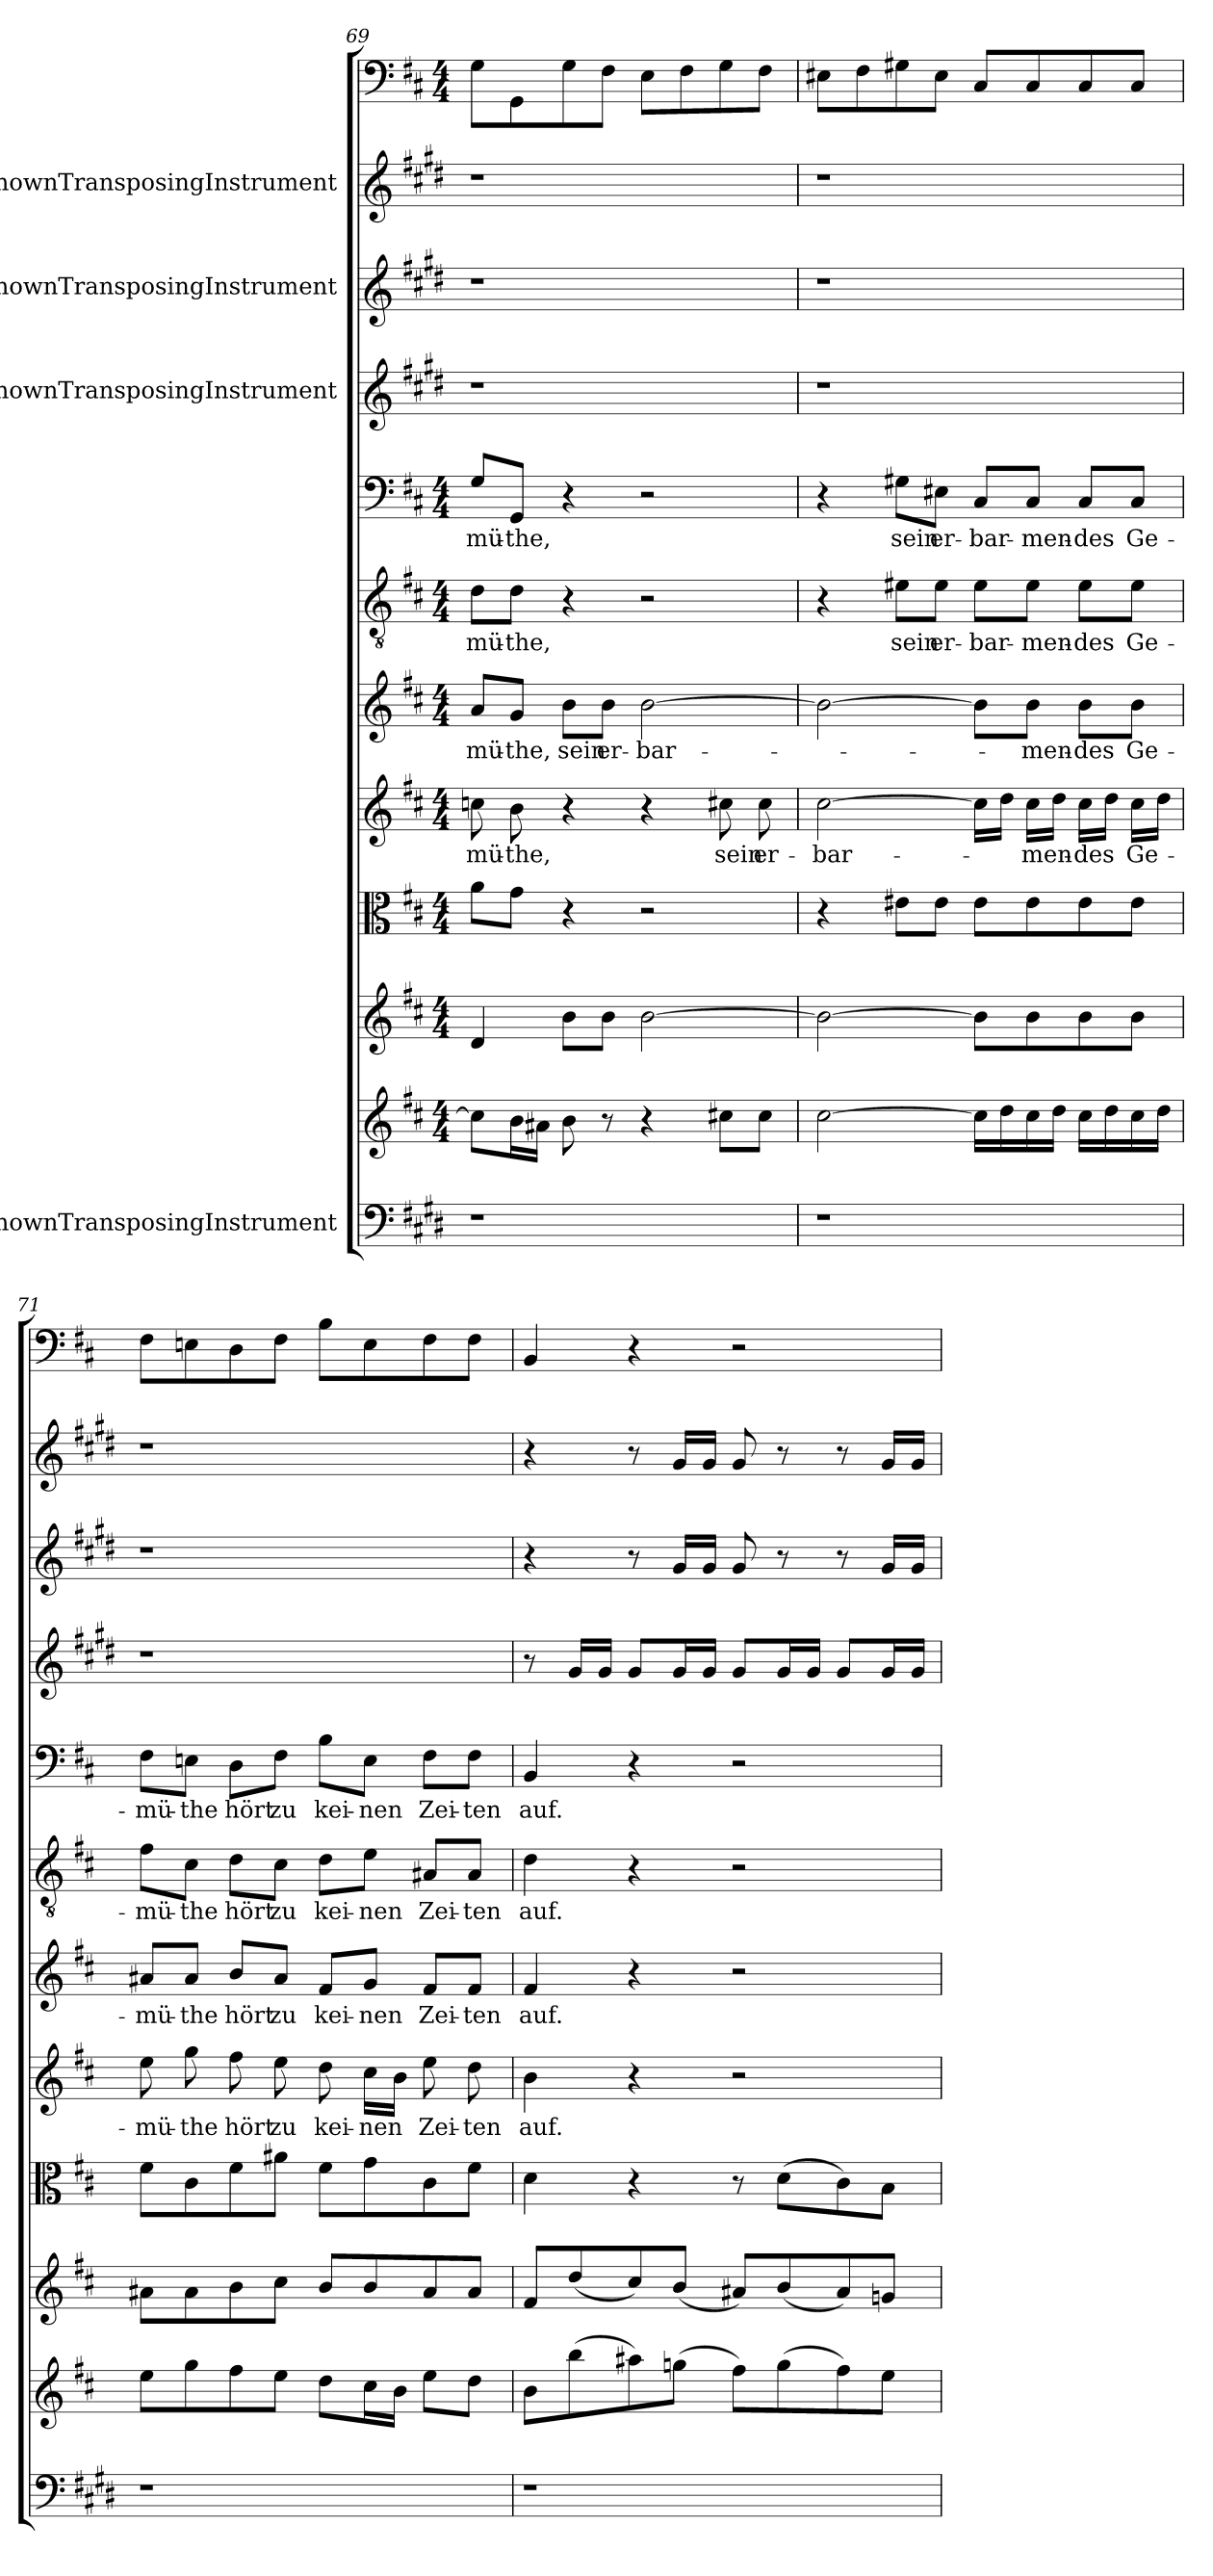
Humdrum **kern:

**kern	**kern	**kern	**kern	**kern	**text	**kern	**text	**kern	**text	**kern	**text	**kern	**kern	**kern	**kern
*part12	*part11	*part10	*part9	*part8	*part8	*part7	*part7	*part6	*part6	*part5	*part5	*part4	*part3	*part2	*part1
*staff12	*staff11	*staff10	*staff9	*staff8	*staff8	*staff7	*staff7	*staff6	*staff6	*staff5	*staff5	*staff4	*staff3	*staff2	*staff1
*I"UnknownTransposingInstrument	*	*	*	*	*	*	*	*	*	*	*	*I"UnknownTransposingInstrument	*I"UnknownTransposingInstrument	*I"UnknownTransposingInstrument	*
*clefF4	*clefG2	*clefG2	*clefC3	*clefG2	*	*clefG2	*	*clefGv2	*	*clefF4	*	*clefG2	*clefG2	*clefG2	*clefF4
*ITrd1c2	*	*	*	*	*	*	*	*	*	*	*	*ITrd1c2	*ITrd1c2	*ITrd1c2	*
*k[f#c#]	*k[f#c#]	*k[f#c#]	*k[f#c#]	*k[f#c#]	*	*k[f#c#]	*	*k[f#c#]	*	*k[f#c#]	*	*k[f#c#]	*k[f#c#]	*k[f#c#]	*k[f#c#]
*	*M4/4	*M4/4	*M4/4	*M4/4	*	*M4/4	*	*M4/4	*	*M4/4	*	*	*	*	*M4/4
=69	=69	=69	=69	=69	=69	=69	=69	=69	=69	=69	=69	=69	=69	=69	=69
1r	8cc\L]	4d/	8a\L	8ccn\	-mü-	8a/L	-mü-	8d\L	-mü-	8G/L	-mü-	1r	1r	1r	8G\L
.	16b\L	.	8g\J	8b\	-the,	8g/J	-the,	8d\J	-the,	8GG/J	-the,	.	.	.	8GG\
.	16a#X\JJ	.	.	.	.	.	.	.	.	.	.	.	.	.	.
.	8b\	8b\L	4r	4r	.	8b\L	sein	4r	.	4r	.	.	.	.	8G\
.	8r	8b\J	.	.	.	8b\J	er-	.	.	.	.	.	.	.	8F#\J
.	4r	[2b\	2r	4r	.	[2b\	-bar-	2r	.	2r	.	.	.	.	8E\L
.	.	.	.	.	.	.	.	.	.	.	.	.	.	.	8F#\
.	8cc#X\L	.	.	8cc#X\	sein	.	.	.	.	.	.	.	.	.	8G\
.	8cc#\J	.	.	8cc#\	er-	.	.	.	.	.	.	.	.	.	8F#\J
=70	=70	=70	=70	=70	=70	=70	=70	=70	=70	=70	=70	=70	=70	=70	=70
1r	[2cc#\	2b\_	4r	[2cc#\	-bar-	2b\_	.	4r	.	4r	.	1r	1r	1r	8E#X\L
.	.	.	.	.	.	.	.	.	.	.	.	.	.	.	8F#\
.	.	.	8e#X\L	.	.	.	.	8e#X\L	sein	8G#X\L	sein	.	.	.	8G#X\
.	.	.	8e#\J	.	.	.	.	8e#\J	er-	8E#X\J	er-	.	.	.	8E#\J
.	16cc#\LL]	8b\L]	8e#\L	16cc#\LL]	.	8b\L]	.	8e#\L	-bar-	8C#/L	-bar-	.	.	.	8C#/L
.	16dd\	.	.	16dd\JJ	.	.	.	.	.	.	.	.	.	.	.
.	16cc#\	8b\	8e#\	16cc#\LL	-men-	8b\J	-men-	8e#\J	-men-	8C#/J	-men-	.	.	.	8C#/
.	16dd\JJ	.	.	16dd\JJ	.	.	.	.	.	.	.	.	.	.	.
.	16cc#\LL	8b\	8e#\	16cc#\LL	-des	8b\L	-des	8e#\L	-des	8C#/L	-des	.	.	.	8C#/
.	16dd\	.	.	16dd\JJ	.	.	.	.	.	.	.	.	.	.	.
.	16cc#\	8b\J	8e#\J	16cc#\LL	Ge-	8b\J	Ge-	8e#\J	Ge-	8C#/J	Ge-	.	.	.	8C#/J
.	16dd\JJ	.	.	16dd\JJ	.	.	.	.	.	.	.	.	.	.	.
=71	=71	=71	=71	=71	=71	=71	=71	=71	=71	=71	=71	=71	=71	=71	=71
1r	8ee\L	8a#X\L	8f#\L	8ee\	-mü-	8a#X/L	-mü-	8f#\L	-mü-	8F#\L	-mü-	1r	1r	1r	8F#\L
.	8gg\	8a#\	8c#\	8gg\	-the	8a#/J	-the	8c#\J	-the	8En\J	-the	.	.	.	8En\
.	8ff#\	8b\	8f#\	8ff#\	hört	8b/L	hört	8d\L	hört	8D\L	hört	.	.	.	8D\
.	8ee\J	8cc#\J	8a#X\J	8ee\	zu	8a#/J	zu	8c#\J	zu	8F#\J	zu	.	.	.	8F#\J
.	8dd\L	8b/L	8f#\L	8dd\	kei-	8f#/L	kei-	8d\L	kei-	8B\L	kei-	.	.	.	8B\L
.	16cc#\L	8b/	8g\	16cc#\LL	-nen	8g/J	-nen	8e\J	-nen	8E\J	-nen	.	.	.	8E\
.	16b\JJ	.	.	16b\JJ	.	.	.	.	.	.	.	.	.	.	.
.	8ee\L	8a#/	8c#\	8ee\	Zei-	8f#/L	Zei-	8A#X/L	Zei-	8F#\L	Zei-	.	.	.	8F#\
.	8dd\J	8a#/J	8f#\J	8dd\	-ten	8f#/J	-ten	8A#/J	-ten	8F#\J	-ten	.	.	.	8F#\J
=72	=72	=72	=72	=72	=72	=72	=72	=72	=72	=72	=72	=72	=72	=72	=72
1r	8b\L	8f#/L	4d\	4b\	auf.	4f#/	auf.	4d\	auf.	4BB/	auf.	8r	4r	4r	4BB/
.	(8bb\	(8dd/	.	.	.	.	.	.	.	.	.	16f#/LL	.	.	.
.	.	.	.	.	.	.	.	.	.	.	.	16f#/JJ	.	.	.
.	8aa#X\)	8cc#/)	4r	4r	.	4r	.	4r	.	4r	.	8f#/L	8r	8r	4r
.	(8ggn\J	(8b/J	.	.	.	.	.	.	.	.	.	16f#/L	16f#/LL	16f#/LL	.
.	.	.	.	.	.	.	.	.	.	.	.	16f#/JJ	16f#/JJ	16f#/JJ	.
.	8ff#\L)	8a#X/L)	8r	2r	.	2r	.	2r	.	2r	.	8f#/L	8f#/	8f#/	2r
.	(8gg\	(8b/	(8d\L	.	.	.	.	.	.	.	.	16f#/L	8r	8r	.
.	.	.	.	.	.	.	.	.	.	.	.	16f#/JJ	.	.	.
.	8ff#\)	8a#/)	8c#\)	.	.	.	.	.	.	.	.	8f#/L	8r	8r	.
.	8ee\J	8gn/J	8B\J	.	.	.	.	.	.	.	.	16f#/L	16f#/LL	16f#/LL	.
.	.	.	.	.	.	.	.	.	.	.	.	16f#/JJ	16f#/JJ	16f#/JJ	.
=	=	=	=	=	=	=	=	=	=	=	=	=	=	=	=
*-	*-	*-	*-	*-	*-	*-	*-	*-	*-	*-	*-	*-	*-	*-	*-
